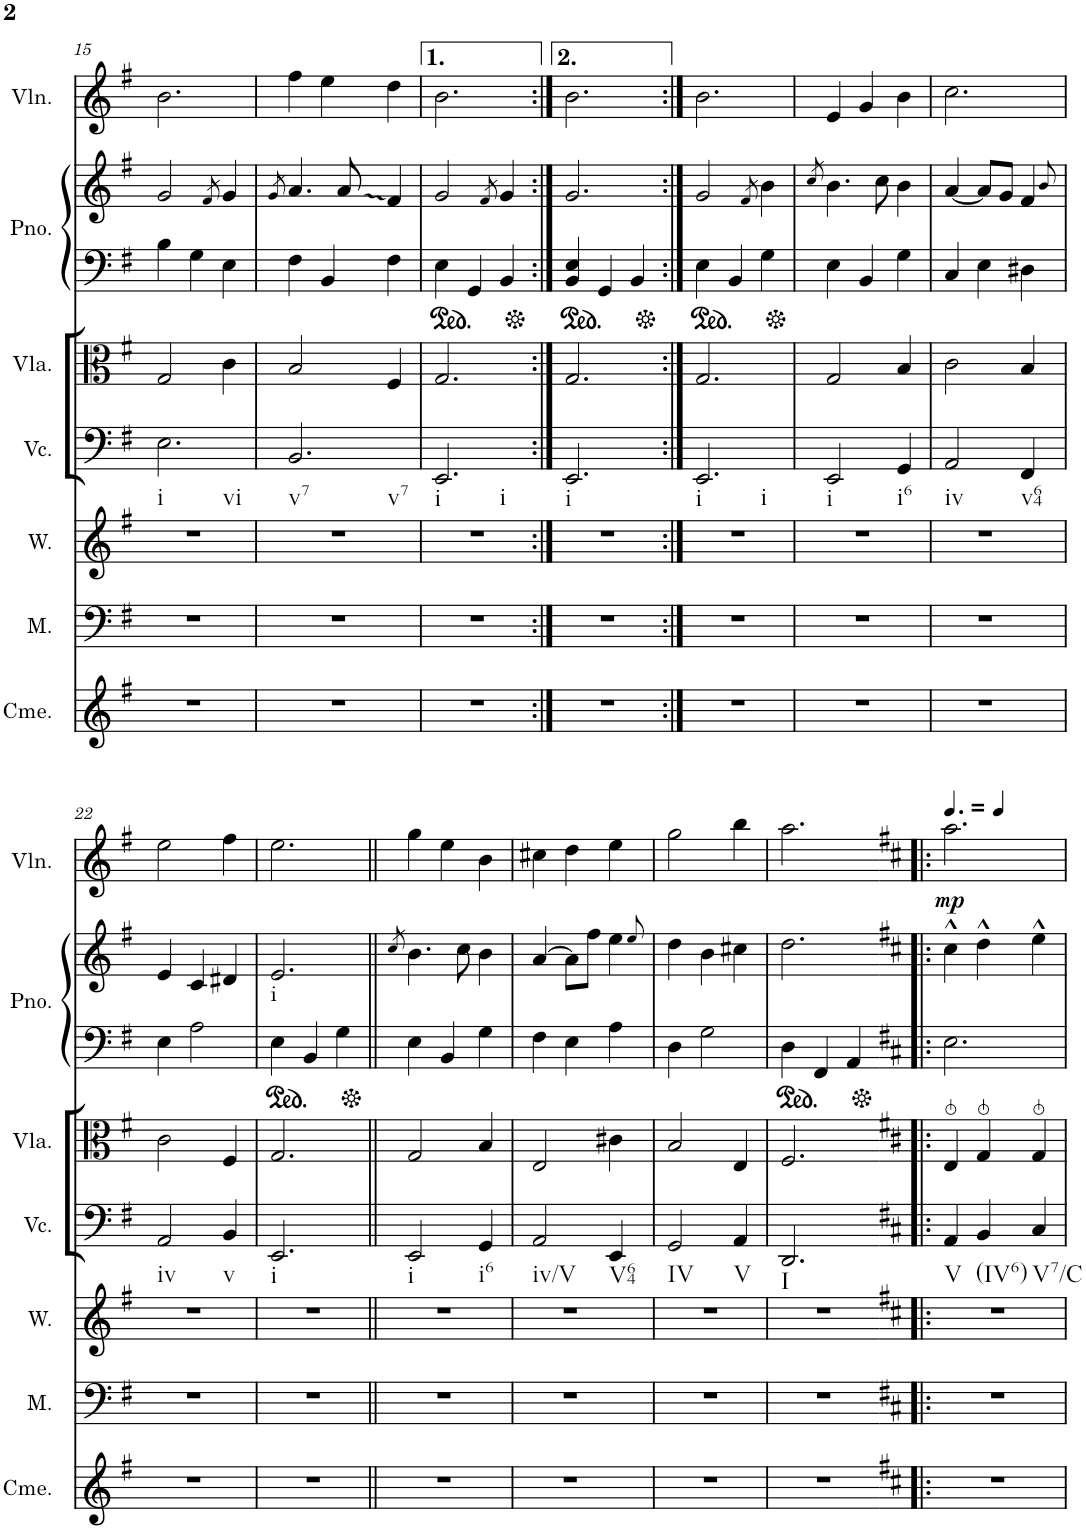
**kern	**kern	**kern	**kern	**kern	**kern	**kern	**harte	**kern	**dynam
*part7	*part6	*part5	*part4	*part3	*part2	*part2	*part2	*part1	*part1
*staff8	*staff7	*staff6	*staff5	*staff4	*staff3	*staff2	*	*staff1	*staff1
*I"Chimes	*I"Men	*I"Women	*I"Violoncello	*I"Viola	*I"Grand Piano	*	*	*I"Violin	*
*I'Cme.	*I'M.	*I'W.	*I'Vc.	*I'Vla.	*I'Pno.	*	*	*I'Vln.	*
!!LO:PB:g=z
*clefG2	*clefF4	*clefG2	*clefF4	*clefC3	*clefF4	*clefG2	*	*clefG2	*
*k[f#]	*k[f#]	*k[f#]	*k[f#]	*k[f#]	*k[f#]	*k[f#]	*	*k[f#]	*
*M3/4	*M3/4	*M3/4	*M3/4	*M3/4	*M3/4	*M3/4	*	*M3/4	*
=15	=15	=15	=15	=15	=15	=15	=15	=15	=15
!	!	!	!LO:TX:b:t=i	!	!	!	!	!	!
!	!	!	!LO:TX:b:t=vi	!	!	!	!	!	!
2.r	2.r	2.r	2.E\	2G/	4B\	2g/	.	2.b\	.
.	.	.	.	.	4G\	.	.	.	.
.	.	.	.	.	.	8qf#/	.	.	.
.	.	.	.	4c\	4E\	4g/	.	.	.
=16	=16	=16	=16	=16	=16	=16	=16	=16	=16
.	.	.	.	.	.	8qg/	.	.	.
!	!	!	!LO:TX:b:t=v7	!	!	!	!	!	!
!	!	!	!LO:TX:b:t=v7	!	!	!	!	!	!
2.r	2.r	2.r	2.BB/	2B/	4F#\	4.a/	.	4ff#\	.
.	.	.	.	.	4BB/	.	.	4ee\	.
.	.	.	.	.	.	8a/	.	.	.
.	.	.	.	4F#/	4F#\	4f#/	.	4dd\	.
=17	=17	=17	=17	=17	=17	=17	=17	=17	=17
!	!	!	!LO:TX:b:t=i	!	!	!	!	!	!
!	!	!	!LO:TX:b:t=i	!	!	!	!	!	!
2.r	2.r	2.r	2.EE/	2.G/	4E\	2g/	.	2.b\	.
.	.	.	.	.	4GG/	.	.	.	.
.	.	.	.	.	.	8qf#/	.	.	.
.	.	.	.	.	4BB/	4g/	.	.	.
=18:|!	=18:|!	=18:|!	=18:|!	=18:|!	=18:|!	=18:|!	=18:|!	=18:|!	=18:|!
!	!	!	!LO:TX:b:t=i	!	!	!	!	!	!
2.r	2.r	2.r	2.EE/	2.G/	4BB/ 4E/	2.g/	.	2.b\	.
.	.	.	.	.	4GG/	.	.	.	.
.	.	.	.	.	4BB/	.	.	.	.
=19:|!	=19:|!	=19:|!	=19:|!	=19:|!	=19:|!	=19:|!	=19:|!	=19:|!	=19:|!
!	!	!	!LO:TX:b:t=i	!	!	!	!	!	!
!	!	!	!LO:TX:b:t=i	!	!	!	!	!	!
2.r	2.r	2.r	2.EE/	2.G/	4E\	2g/	.	2.b\	.
.	.	.	.	.	4BB/	.	.	.	.
.	.	.	.	.	.	8qf#/	.	.	.
.	.	.	.	.	4G\	4b\	.	.	.
=20	=20	=20	=20	=20	=20	=20	=20	=20	=20
.	.	.	.	.	.	8qcc/	.	.	.
!	!	!	!LO:TX:b:t=i	!	!	!	!	!	!
2.r	2.r	2.r	2EE/	2G/	4E\	4.b\	.	4e/	.
.	.	.	.	.	4BB/	.	.	4g/	.
.	.	.	.	.	.	8cc\	.	.	.
!	!	!	!LO:TX:b:t=i6	!	!	!	!	!	!
.	.	.	4GG/	4B/	4G\	4b\	.	4b\	.
=21	=21	=21	=21	=21	=21	=21	=21	=21	=21
!	!	!	!LO:TX:b:t=iv	!	!	!	!	!	!
2.r	2.r	2.r	2AA/	2c\	4C/	[4a/	.	2.cc\	.
.	.	.	.	.	4E\	8a/L]	.	.	.
.	.	.	.	.	.	8g/J	.	.	.
!	!	!	!LO:TX:b:t=v64	!	!	!	!	!	!
.	.	.	4FF#/	4B/	4D#X\	4f#/	.	.	.
.	.	.	.	.	.	8qb/	.	.	.
!!LO:LB:g=z
=22	=22	=22	=22	=22	=22	=22	=22	=22	=22
!	!	!	!LO:TX:b:t=iv	!	!	!	!	!	!
2.r	2.r	2.r	2AA/	2c\	4E\	4e/	.	2ee\	.
.	.	.	.	.	2A\	4c/	.	.	.
!	!	!	!LO:TX:b:t=v	!	!	!	!	!	!
.	.	.	4BB/	4F#/	.	4d#X/	.	4ff#\	.
=23	=23	=23	=23	=23	=23	=23	=23	=23	=23
!	!	!	!LO:TX:b:t=i	!	!	!	!LO:H:kt=i	!	!
2.r	2.r	2.r	2.EE/	2.G/	4E\	2.e/	N	2.ee\	.
.	.	.	.	.	4BB/	.	.	.	.
.	.	.	.	.	4G\	.	.	.	.
=24||	=24||	=24||	=24||	=24||	=24||	=24||	=24||	=24||	=24||
.	.	.	.	.	.	8qcc/	.	.	.
!	!	!	!LO:TX:b:t=i	!	!	!	!	!	!
2.r	2.r	2.r	2EE/	2G/	4E\	4.b\	.	4gg\	.
.	.	.	.	.	4BB/	.	.	4ee\	.
.	.	.	.	.	.	8cc\	.	.	.
!	!	!	!LO:TX:b:t=i6	!	!	!	!	!	!
.	.	.	4GG/	4B/	4G\	4b\	.	4b\	.
=25	=25	=25	=25	=25	=25	=25	=25	=25	=25
!	!	!	!LO:TX:b:t=iv/V	!	!	!	!	!	!
2.r	2.r	2.r	2AA/	2E/	4F#\	[4a/	.	4cc#X\	.
.	.	.	.	.	4E\	8a\L]	.	4dd\	.
.	.	.	.	.	.	8ff#\J	.	.	.
!	!	!	!LO:TX:b:t=V64	!	!	!	!	!	!
.	.	.	4EE/	4c#X\	4A\	4ee\	.	4ee\	.
.	.	.	.	.	.	8qee/	.	.	.
=26	=26	=26	=26	=26	=26	=26	=26	=26	=26
!	!	!	!LO:TX:b:t=IV	!	!	!	!	!	!
2.r	2.r	2.r	2GG/	2B/	4D\	4dd\	.	2gg\	.
.	.	.	.	.	2G\	4b\	.	.	.
!	!	!	!LO:TX:b:t=V	!	!	!	!	!	!
.	.	.	4AA/	4E/	.	4cc#X\	.	4bb\	.
=27	=27	=27	=27	=27	=27	=27	=27	=27	=27
!	!	!	!LO:TX:b:t=I	!	!	!	!	!	!
2.r	2.r	2.r	2.DD/	2.F#/	4D\	2.dd\	.	2.aa\	.
.	.	.	.	.	4FF#/	.	.	.	.
.	.	.	.	.	4AA/	.	.	.	.
=28!|:	=28!|:	=28!|:	=28!|:	=28!|:	=28!|:	=28!|:	=28!|:	=28!|:	=28!|:
*k[f#c#]	*k[f#c#]	*k[f#c#]	*k[f#c#]	*k[f#c#]	*k[f#c#]	*k[f#c#]	*	*k[f#c#]	*
!	!	!	!LO:TX:b:t=V	!	!	!	!	!	!
!	!	!	!	!	!	!	!	!	!LO:DY:b
2.r	2.r	2.r	4AA/	4E/	2.E\	4cc#^^\	.	2.aa\	mp
!	!	!	!LO:TX:b:t=(IV6)	!	!	!	!	!	!
.	.	.	4BB/	4G/	.	4dd^^\	.	.	.
!	!	!	!LO:TX:b:t=V7/C	!	!	!	!	!	!
.	.	.	4C#/	4G/	.	4ee^^\	.	.	.
=	=	=	=	=	=	=	=	=	=
*-	*-	*-	*-	*-	*-	*-	*-	*-	*-
